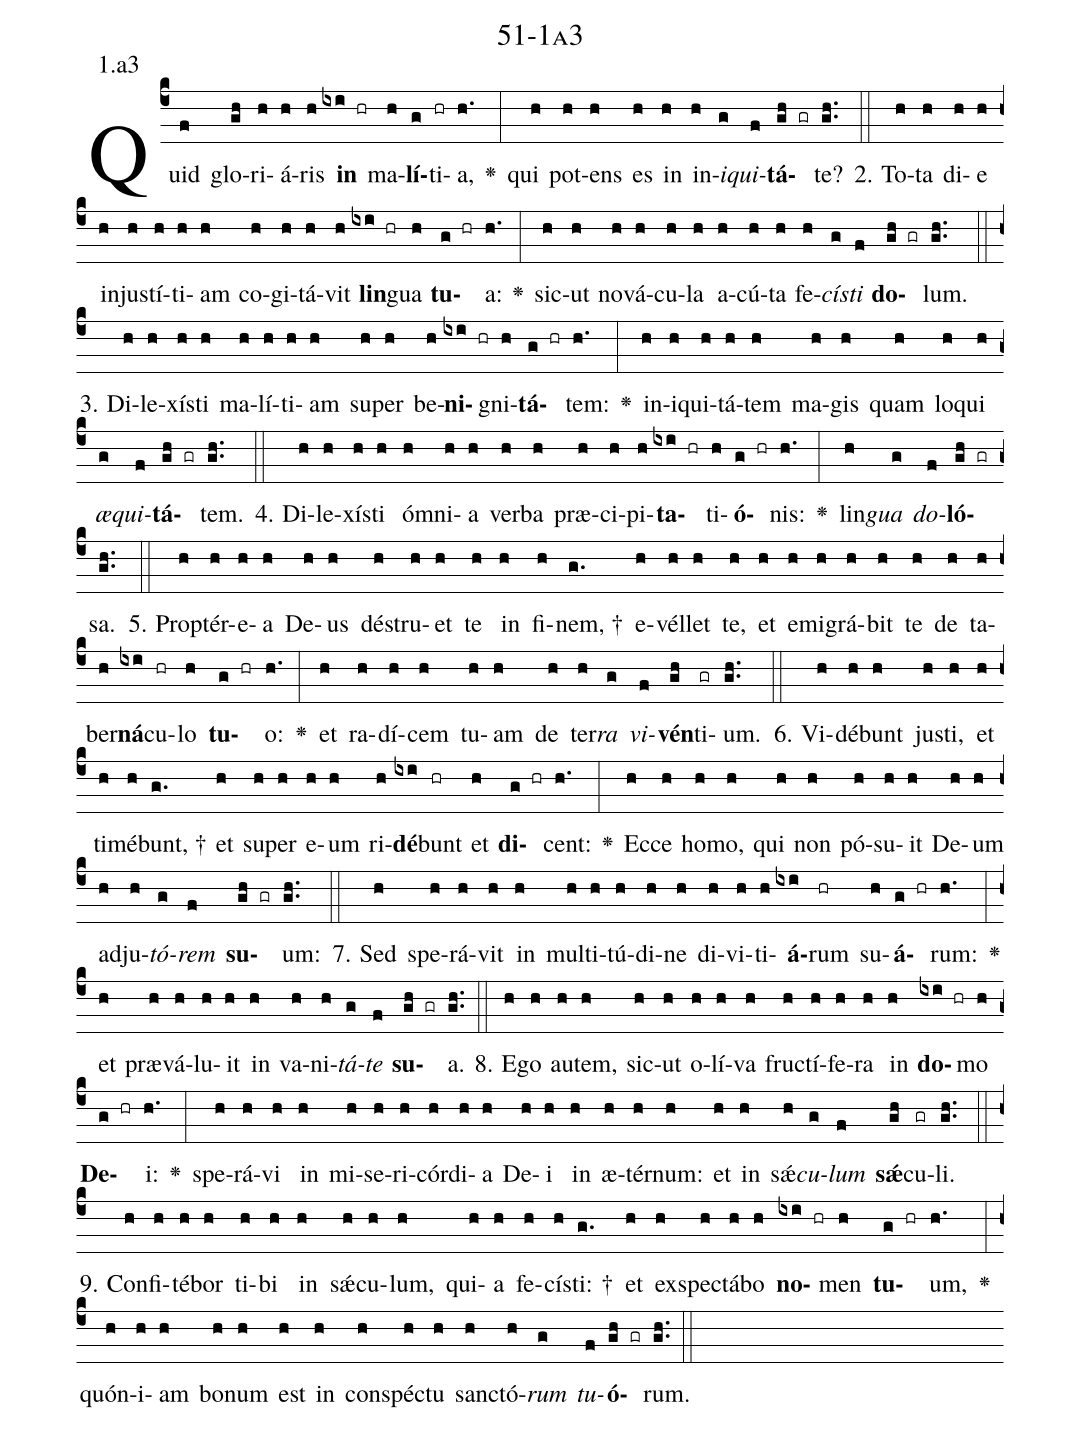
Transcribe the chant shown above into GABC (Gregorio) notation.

name: 51-1a3;
annotation: 1.a3;
%%
(c4)Quid(f) glo(gh)ri(h)á(h)ris(h) <b>in</b>(ixi hr) ma(h)<b>lí</b>(g)ti(hr)a,(h.) <v>\greheightstar</v>(:) qui(h) pot(h)ens(h) es(h) in(h) in(h)<i>i</i>(g)<i>qui</i>(f)<b>tá</b>(gh gr)te?(gh..) (::)
2. To(h)ta(h) di(h)e(h) in(h)jus(h)tí(h)ti(h)am(h) co(h)gi(h)tá(h)vit(h) <b>lin</b>(ixi hr)gua(h) <b>tu</b>(g hr)a:(h.) <v>\greheightstar</v>(:) sic(h)ut(h) no(h)vá(h)cu(h)la(h) a(h)cú(h)ta(h) fe(h)<i>cís</i>(g)<i>ti</i>(f) <b>do</b>(gh gr)lum.(gh..) (::)
3. Di(h)le(h)xís(h)ti(h) ma(h)lí(h)ti(h)am(h) su(h)per(h) be(h)<b>ni</b>(ixi hr)gni(h)<b>tá</b>(g hr)tem:(h.) <v>\greheightstar</v>(:) in(h)i(h)qui(h)tá(h)tem(h) ma(h)gis(h) quam(h) lo(h)qui(h) <i>æ</i>(g)<i>qui</i>(f)<b>tá</b>(gh gr)tem.(gh..) (::)
4. Di(h)le(h)xís(h)ti(h) óm(h)ni(h)a(h) ver(h)ba(h) præ(h)ci(h)pi(h)<b>ta</b>(ixi hr)ti(h)<b>ó</b>(g hr)nis:(h.) <v>\greheightstar</v>(:) lin(h)<i>gua</i>(g) <i>do</i>(f)<b>ló</b>(gh gr)sa.(gh..) (::)
5. Prop(h)tér(h)e(h)a(h) De(h)us(h) dé(h)stru(h)et(h) te(h) in(h) fi(h)nem, †(g.) e(h)vél(h)let(h) te,(h) et(h) e(h)mi(h)grá(h)bit(h) te(h) de(h) ta(h)ber(h)<b>ná</b>(ixi)cu(hr)lo(h) <b>tu</b>(g hr)o:(h.) <v>\greheightstar</v>(:) et(h) ra(h)dí(h)cem(h) tu(h)am(h) de(h) ter(h)<i>ra</i>(g) <i>vi</i>(f)<b>vén</b>(gh)ti(gr)um.(gh..) (::)
6. Vi(h)dé(h)bunt(h) jus(h)ti,(h) et(h) ti(h)mé(h)bunt, †(g.) et(h) su(h)per(h) e(h)um(h) ri(h)<b>dé</b>(ixi)bunt(hr) et(h) <b>di</b>(g hr)cent:(h.) <v>\greheightstar</v>(:) Ec(h)ce(h) ho(h)mo,(h) qui(h) non(h) pó(h)su(h)it(h) De(h)um(h) ad(h)ju(h)<i>tó</i>(g)<i>rem</i>(f) <b>su</b>(gh gr)um:(gh..) (::)
7. Sed(h) spe(h)rá(h)vit(h) in(h) mul(h)ti(h)tú(h)di(h)ne(h) di(h)vi(h)ti(h)<b>á</b>(ixi)rum(hr) su(h)<b>á</b>(g hr)rum:(h.) <v>\greheightstar</v>(:) et(h) præ(h)vá(h)lu(h)it(h) in(h) va(h)ni(h)<i>tá</i>(g)<i>te</i>(f) <b>su</b>(gh gr)a.(gh..) (::)
8. E(h)go(h) au(h)tem,(h) sic(h)ut(h) o(h)lí(h)va(h) fruc(h)tí(h)fe(h)ra(h) in(h) <b>do</b>(ixi hr)mo(h) <b>De</b>(g hr)i:(h.) <v>\greheightstar</v>(:) spe(h)rá(h)vi(h) in(h) mi(h)se(h)ri(h)cór(h)di(h)a(h) De(h)i(h) in(h) æ(h)tér(h)num:(h) et(h) in(h) sǽ(h)<i>cu</i>(g)<i>lum</i>(f) <b>sǽ</b>(gh)cu(gr)li.(gh..) (::)
9. Con(h)fi(h)té(h)bor(h) ti(h)bi(h) in(h) sǽ(h)cu(h)lum,(h) qui(h)a(h) fe(h)cís(h)ti: †(g.) et(h) ex(h)spec(h)tá(h)bo(h) <b>no</b>(ixi hr)men(h) <b>tu</b>(g hr)um,(h.) <v>\greheightstar</v>(:) quón(h)i(h)am(h) bo(h)num(h) est(h) in(h) con(h)spéc(h)tu(h) sanc(h)tó(h)<i>rum</i>(g) <i>tu</i>(f)<b>ó</b>(gh gr)rum.(gh..) (::)
